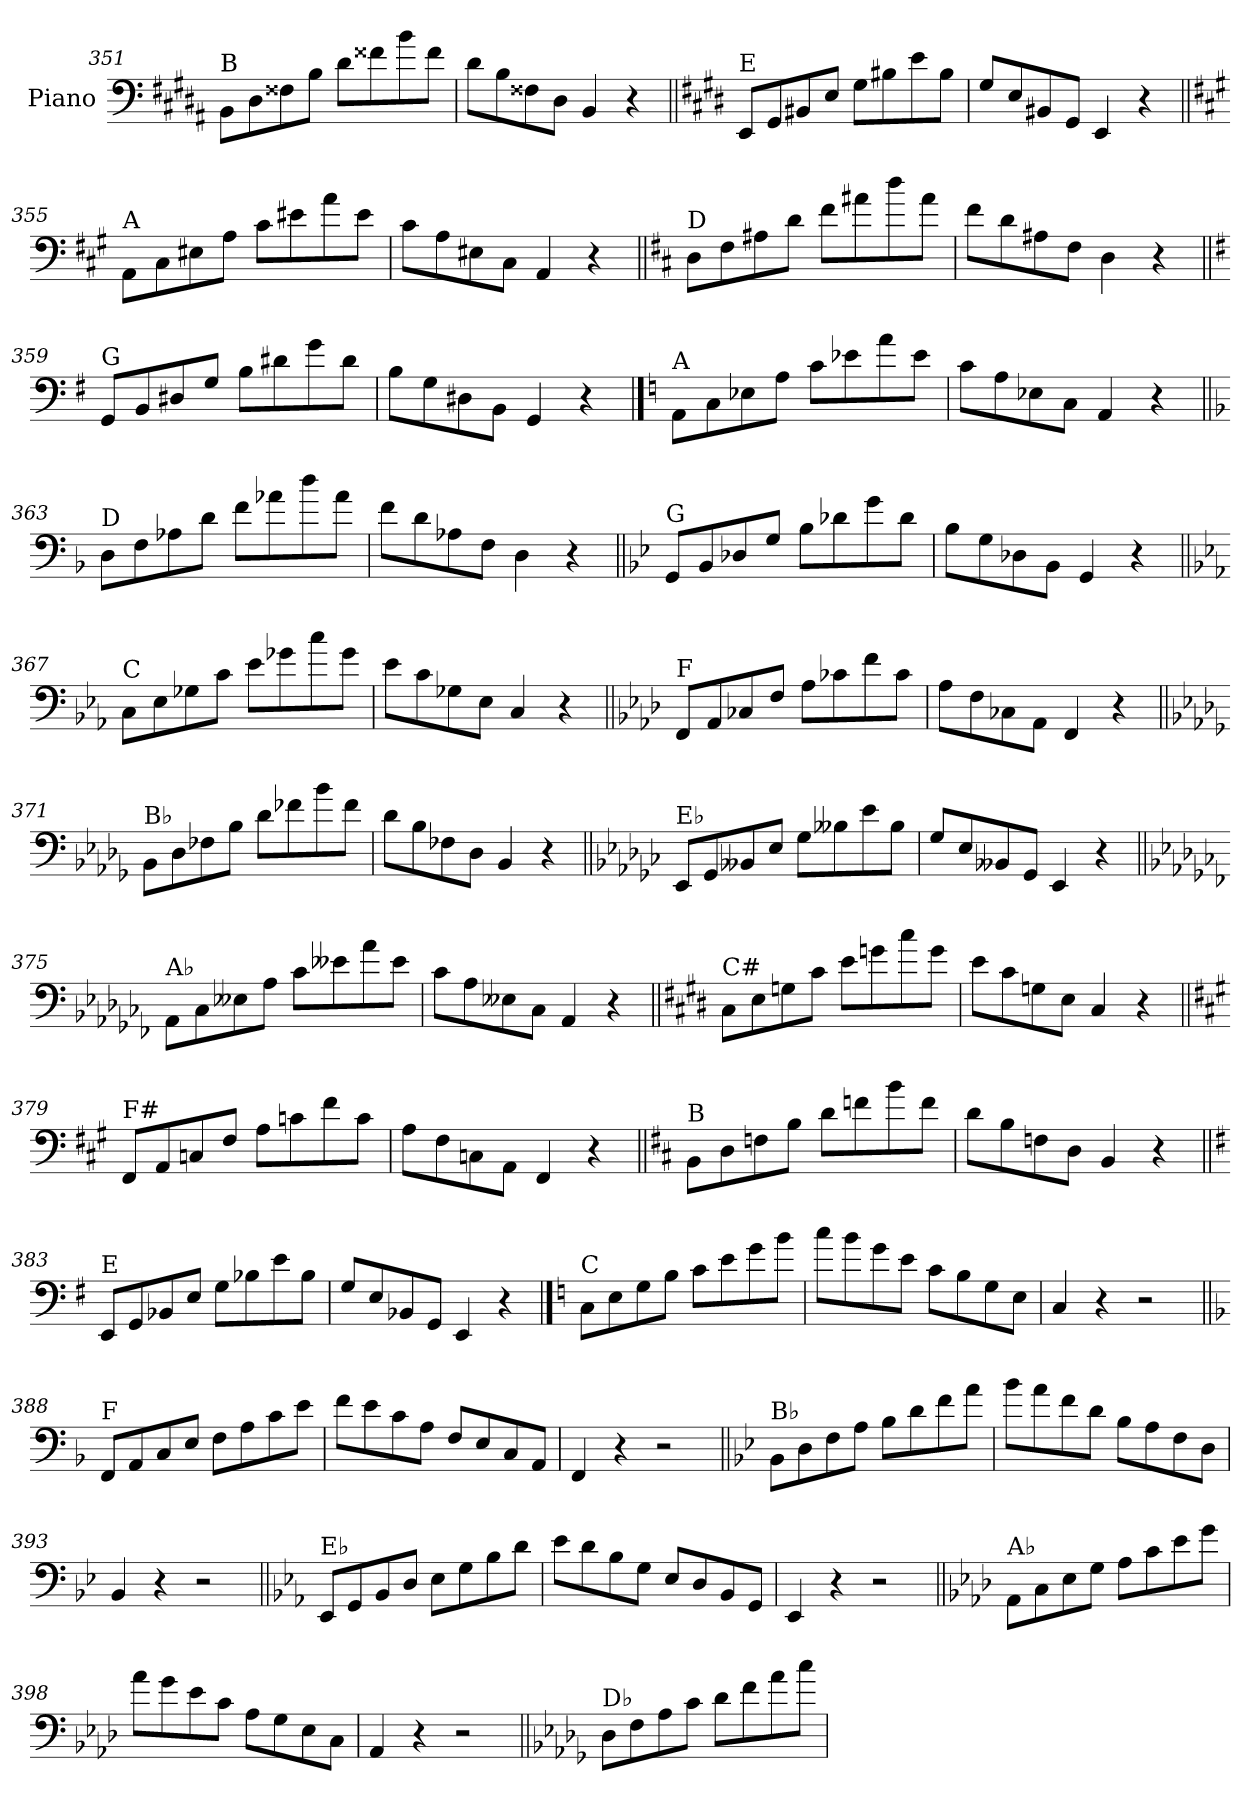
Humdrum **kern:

**kern
*part1
*staff1
*I"Piano
*I'Pno.
*clefF4
*k[f#c#g#d#a#]
=351
!LO:TX:a:t=B
8BB\L
8D#\
8F##X\
8B\J
8d#\L
8f##X\
8b\
8f##\J
=352
8d#\L
8B\
8F##X\
8D#\J
4BB/
4r
=353||
*k[f#c#g#d#]
!LO:TX:a:t=E
8EE/L
8GG#/
8BB#X/
8E/J
8G#\L
8B#X\
8e\
8B#\J
=354
8G#/L
8E/
8BB#X/
8GG#/J
4EE/
4r
!!LO:LB:g=z
=355||
*k[f#c#g#]
!LO:TX:a:t=A
8AA\L
8C#\
8E#X\
8A\J
8c#\L
8e#X\
8a\
8e#\J
=356
8c#\L
8A\
8E#X\
8C#\J
4AA/
4r
=357||
*k[f#c#]
!LO:TX:a:t=D
8D\L
8F#\
8A#X\
8d\J
8f#\L
8a#X\
8dd\
8a#\J
=358
8f#\L
8d\
8A#X\
8F#\J
4D\
4r
=359||
*k[f#]
!LO:TX:a:t=G
8GG/L
8BB/
8D#X/
8G/J
8B\L
8d#X\
8g\
8d#\J
=360
8B\L
8G\
8D#X\
8BB\J
4GG/
4r
!!LO:LB:g=z
==361
*k[]
!LO:TX:a:t=A
8AA\L
8C\
8E-X\
8A\J
8c\L
8e-X\
8a\
8e-\J
=362
8c\L
8A\
8E-X\
8C\J
4AA/
4r
=363||
*k[b-]
!LO:TX:a:t=D
8D\L
8F\
8A-X\
8d\J
8f\L
8a-X\
8dd\
8a-\J
=364
8f\L
8d\
8A-X\
8F\J
4D\
4r
=365||
*k[b-e-]
!LO:TX:a:t=G
8GG/L
8BB-/
8D-X/
8G/J
8B-\L
8d-X\
8g\
8d-\J
=366
8B-\L
8G\
8D-X\
8BB-\J
4GG/
4r
!!LO:LB:g=z
=367||
*k[b-e-a-]
!LO:TX:a:t=C
8C\L
8E-\
8G-X\
8c\J
8e-\L
8g-X\
8cc\
8g-\J
=368
8e-\L
8c\
8G-X\
8E-\J
4C/
4r
=369||
*k[b-e-a-d-]
!LO:TX:a:t=F
8FF/L
8AA-/
8C-X/
8F/J
8A-\L
8c-X\
8f\
8c-\J
=370
8A-\L
8F\
8C-X\
8AA-\J
4FF/
4r
=371||
*k[b-e-a-d-g-]
!LO:TX:a:t=B♭
8BB-\L
8D-\
8F-X\
8B-\J
8d-\L
8f-X\
8b-\
8f-\J
=372
8d-\L
8B-\
8F-X\
8D-\J
4BB-/
4r
!!LO:LB:g=z
=373||
*k[b-e-a-d-g-c-]
!LO:TX:a:t=E♭
8EE-/L
8GG-/
8BB--X/
8E-/J
8G-\L
8B--X\
8e-\
8B--\J
=374
8G-/L
8E-/
8BB--X/
8GG-/J
4EE-/
4r
=375||
*k[b-e-a-d-g-c-f-]
!LO:TX:a:t=A♭
8AA-\L
8C-\
8E--X\
8A-\J
8c-\L
8e--X\
8a-\
8e--\J
=376
8c-\L
8A-\
8E--X\
8C-\J
4AA-/
4r
=377||
*k[f#c#g#d#]
!LO:TX:a:t=C#
8C#\L
8E\
8Gn\
8c#\J
8e\L
8gn\
8cc#\
8g\J
=378
8e\L
8c#\
8Gn\
8E\J
4C#/
4r
!!LO:LB:g=z
=379||
*k[f#c#g#]
!LO:TX:a:t=F#
8FF#/L
8AA/
8Cn/
8F#/J
8A\L
8cn\
8f#\
8c\J
=380
8A\L
8F#\
8Cn\
8AA\J
4FF#/
4r
=381||
*k[f#c#]
!LO:TX:a:t=B
8BB\L
8D\
8Fn\
8B\J
8d\L
8fn\
8b\
8f\J
=382
8d\L
8B\
8Fn\
8D\J
4BB/
4r
=383||
*k[f#]
!LO:TX:a:t=E
8EE/L
8GG/
8BB-X/
8E/J
8G\L
8B-X\
8e\
8B-\J
=384
8G/L
8E/
8BB-X/
8GG/J
4EE/
4r
!!LO:PB:g=z
==385
*k[]
!LO:TX:a:t=C
8C\L
8E\
8G\
8B\J
8c\L
8e\
8g\
8b\J
=386
8cc\L
8b\
8g\
8e\J
8c\L
8B\
8G\
8E\J
=387
4C/
4r
2r
=388||
*k[b-]
!LO:TX:a:t=F
8FF/L
8AA/
8C/
8E/J
8F\L
8A\
8c\
8e\J
=389
8f\L
8e\
8c\
8A\J
8F/L
8E/
8C/
8AA/J
=390
4FF/
4r
2r
!!LO:LB:g=z
=391||
*k[b-e-]
!LO:TX:a:t=B♭
8BB-\L
8D\
8F\
8A\J
8B-\L
8d\
8f\
8a\J
=392
8b-\L
8a\
8f\
8d\J
8B-\L
8A\
8F\
8D\J
=393
4BB-/
4r
2r
=394||
*k[b-e-a-]
!LO:TX:a:t=E♭
8EE-/L
8GG/
8BB-/
8D/J
8E-\L
8G\
8B-\
8d\J
=395
8e-\L
8d\
8B-\
8G\J
8E-/L
8D/
8BB-/
8GG/J
=396
4EE-/
4r
2r
!!LO:LB:g=z
=397||
*k[b-e-a-d-]
!LO:TX:a:t=A♭
8AA-\L
8C\
8E-\
8G\J
8A-\L
8c\
8e-\
8g\J
=398
8a-\L
8g\
8e-\
8c\J
8A-\L
8G\
8E-\
8C\J
=399
4AA-/
4r
2r
=400||
*k[b-e-a-d-g-]
!LO:TX:a:t=D♭
8D-\L
8F\
8A-\
8c\J
8d-\L
8f\
8a-\
8cc\J
=
*-
